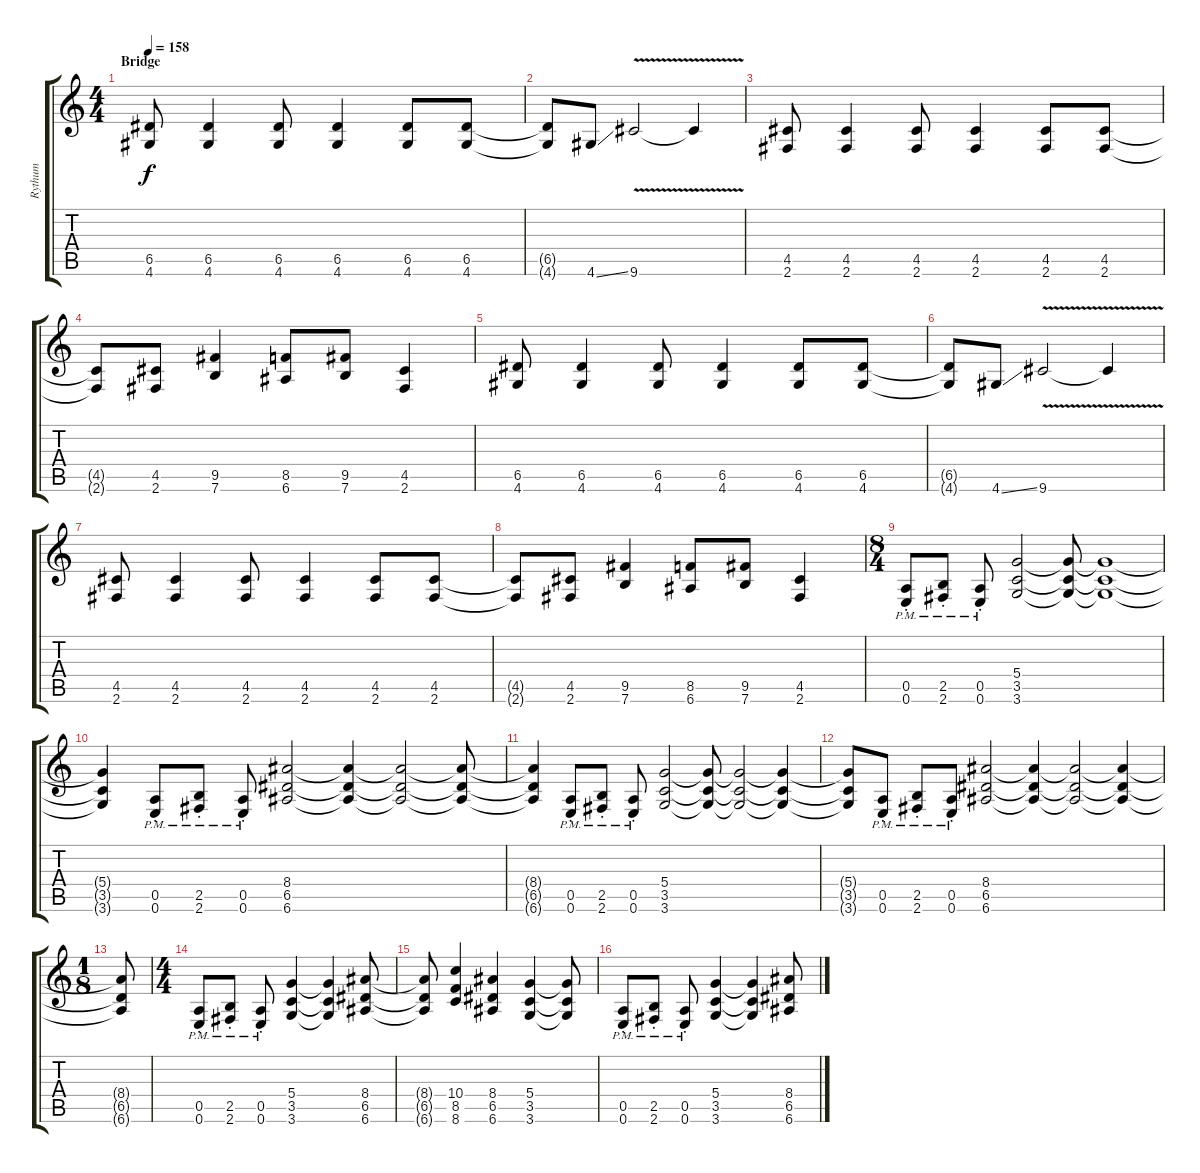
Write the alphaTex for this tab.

\track ("Rythum" "Rythum") {instrument distortionguitar}
\staff {score tabs}
\tuning (E4 B3 G3 D3 A2 E2) {hide}
\ts (4 4)
\section ("" "Bridge")
\tempo 158
\clef g2
\ks c
(6.5 4.6).8{dy f} (6.5 4.6).4 (6.5 4.6).8 (6.5 4.6).4 (6.5 4.6).8 (6.5 4.6).8 |
(6.5{t} 4.6{t}).8 4.6{ss}.8 9.6{v}.2 9.6{t}.4 |
(4.5 2.6).8 (4.5 2.6).4 (4.5 2.6).8 (4.5 2.6).4 (4.5 2.6).8 (4.5 2.6).8 |
(4.5{t} 2.6{t}).8 (4.5 2.6).8 (9.5 7.6).4 (8.5 6.6).8 (9.5 7.6).8 (4.5 2.6).4 |
(6.5 4.6).8 (6.5 4.6).4 (6.5 4.6).8 (6.5 4.6).4 (6.5 4.6).8 (6.5 4.6).8 |
(6.5{t} 4.6{t}).8 4.6{ss}.8 9.6{v}.2 9.6{t}.4 |
(4.5 2.6).8 (4.5 2.6).4 (4.5 2.6).8 (4.5 2.6).4 (4.5 2.6).8 (4.5 2.6).8 |
(4.5{t} 2.6{t}).8 (4.5 2.6).8 (9.5 7.6).4 (8.5 6.6).8 (9.5 7.6).8 (4.5 2.6).4 |
\ts (8 4)
(0.5{pm st} 0.6{pm st}).8 (2.5{pm st} 2.6{pm st}).8 (0.5{pm st} 0.6{pm st}).8 (5.4 3.5 3.6).2 (5.4{t} 3.5{t} 3.6{t}).8 (5.4{t} 3.5{t} 3.6{t}).1 |
(5.4{t} 3.5{t} 3.6{t}).4 (0.5{pm st} 0.6{pm st}).8 (2.5{pm st} 2.6{pm st}).8 (0.5{pm st} 0.6{pm st}).8 (8.4 6.5 6.6).2 (8.4{t} 6.5{t} 6.6{t}).4 (8.4{t} 6.5{t} 6.6{t}).2 (8.4{t} 6.5{t} 6.6{t}).8 |
(8.4{t} 6.5{t} 6.6{t}).4 (0.5{pm st} 0.6{pm st}).8 (2.5{pm st} 2.6{pm st}).8 (0.5{pm st} 0.6{pm st}).8 (5.4 3.5 3.6).2 (5.4{t} 3.5{t} 3.6{t}).8 (5.4{t} 3.5{t} 3.6{t}).2 (5.4{t} 3.5{t} 3.6{t}).4 |
(5.4{t} 3.5{t} 3.6{t}).8 (0.5{pm st} 0.6{pm st}).8 (2.5{pm st} 2.6{pm st}).8 (0.5{pm st} 0.6{pm st}).8 (8.4 6.5 6.6).2 (8.4{t} 6.5{t} 6.6{t}).4 (8.4{t} 6.5{t} 6.6{t}).2 (8.4{t} 6.5{t} 6.6{t}).4 |
\ts (1 8)
(8.4{t} 6.5{t} 6.6{t}).8 |
\ts (4 4)
(0.5{pm st} 0.6{pm st}).8 (2.5{pm st} 2.6{pm st}).8 (0.5{pm st} 0.6{pm st}).8 (5.4 3.5 3.6).4 (5.4{t} 3.5{t} 3.6{t}).4 (8.4 6.5 6.6).8 |
(8.4{t} 6.5{t} 6.6{t}).8 (10.4 8.5 8.6).4 (8.4 6.5 6.6).4 (5.4 3.5 3.6).4 (5.4{t} 3.5{t} 3.6{t}).8 |
(0.5{pm st} 0.6{pm st}).8 (2.5{pm st} 2.6{pm st}).8 (0.5{pm st} 0.6{pm st}).8 (5.4 3.5 3.6).4 (5.4{t} 3.5{t} 3.6{t}).4 (8.4 6.5 6.6).8
